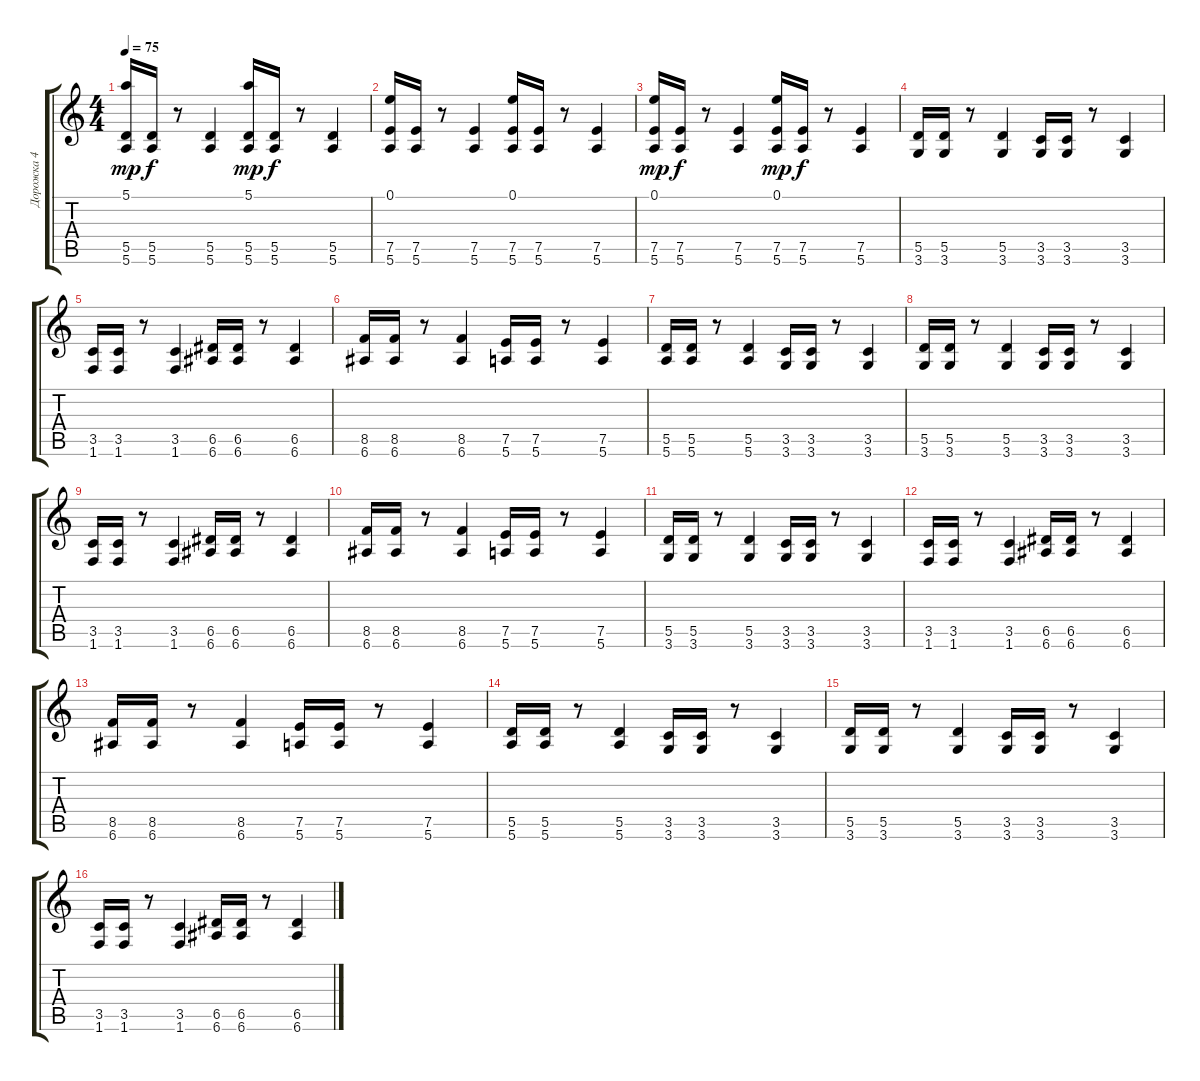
\track ("Дорожка 4" "Дорожка 4") {instrument distortionguitar}
\staff {score tabs}
\tuning (E4 B3 G3 D3 A2 E2) {hide}
\ts (4 4)
\tempo 75
\clef g2
\ks c
(5.1 5.5 5.6).16{dy mp} (5.5 5.6).16{dy f} r.8 (5.5 5.6).4 (5.1 5.5 5.6).16{dy mp} (5.5 5.6).16{dy f} r.8 (5.5 5.6).4 |
(0.1 7.5 5.6).16 (7.5 5.6).16 r.8 (7.5 5.6).4 (0.1 7.5 5.6).16 (7.5 5.6).16 r.8 (7.5 5.6).4 |
(0.1 7.5 5.6).16{dy mp} (7.5 5.6).16{dy f} r.8 (7.5 5.6).4 (0.1 7.5 5.6).16{dy mp} (7.5 5.6).16{dy f} r.8 (7.5 5.6).4 |
(5.5 3.6).16 (5.5 3.6).16 r.8 (5.5 3.6).4 (3.5 3.6).16 (3.5 3.6).16 r.8 (3.5 3.6).4 |
(3.5 1.6).16 (3.5 1.6).16 r.8 (3.5 1.6).4 (6.5 6.6).16 (6.5 6.6).16 r.8 (6.5 6.6).4 |
(8.5 6.6).16 (8.5 6.6).16 r.8 (8.5 6.6).4 (7.5 5.6).16 (7.5 5.6).16 r.8 (7.5 5.6).4 |
(5.5 5.6).16 (5.5 5.6).16 r.8 (5.5 5.6).4 (3.5 3.6).16 (3.5 3.6).16 r.8 (3.5 3.6).4 |
(5.5 3.6).16 (5.5 3.6).16 r.8 (5.5 3.6).4 (3.5 3.6).16 (3.5 3.6).16 r.8 (3.5 3.6).4 |
(3.5 1.6).16 (3.5 1.6).16 r.8 (3.5 1.6).4 (6.5 6.6).16 (6.5 6.6).16 r.8 (6.5 6.6).4 |
(8.5 6.6).16 (8.5 6.6).16 r.8 (8.5 6.6).4 (7.5 5.6).16 (7.5 5.6).16 r.8 (7.5 5.6).4 |
(5.5 3.6).16 (5.5 3.6).16 r.8 (5.5 3.6).4 (3.5 3.6).16 (3.5 3.6).16 r.8 (3.5 3.6).4 |
(3.5 1.6).16 (3.5 1.6).16 r.8 (3.5 1.6).4 (6.5 6.6).16 (6.5 6.6).16 r.8 (6.5 6.6).4 |
(8.5 6.6).16 (8.5 6.6).16 r.8 (8.5 6.6).4 (7.5 5.6).16 (7.5 5.6).16 r.8 (7.5 5.6).4 |
(5.5 5.6).16 (5.5 5.6).16 r.8 (5.5 5.6).4 (3.5 3.6).16 (3.5 3.6).16 r.8 (3.5 3.6).4 |
(5.5 3.6).16 (5.5 3.6).16 r.8 (5.5 3.6).4 (3.5 3.6).16 (3.5 3.6).16 r.8 (3.5 3.6).4 |
(3.5 1.6).16 (3.5 1.6).16 r.8 (3.5 1.6).4 (6.5 6.6).16 (6.5 6.6).16 r.8 (6.5 6.6).4
